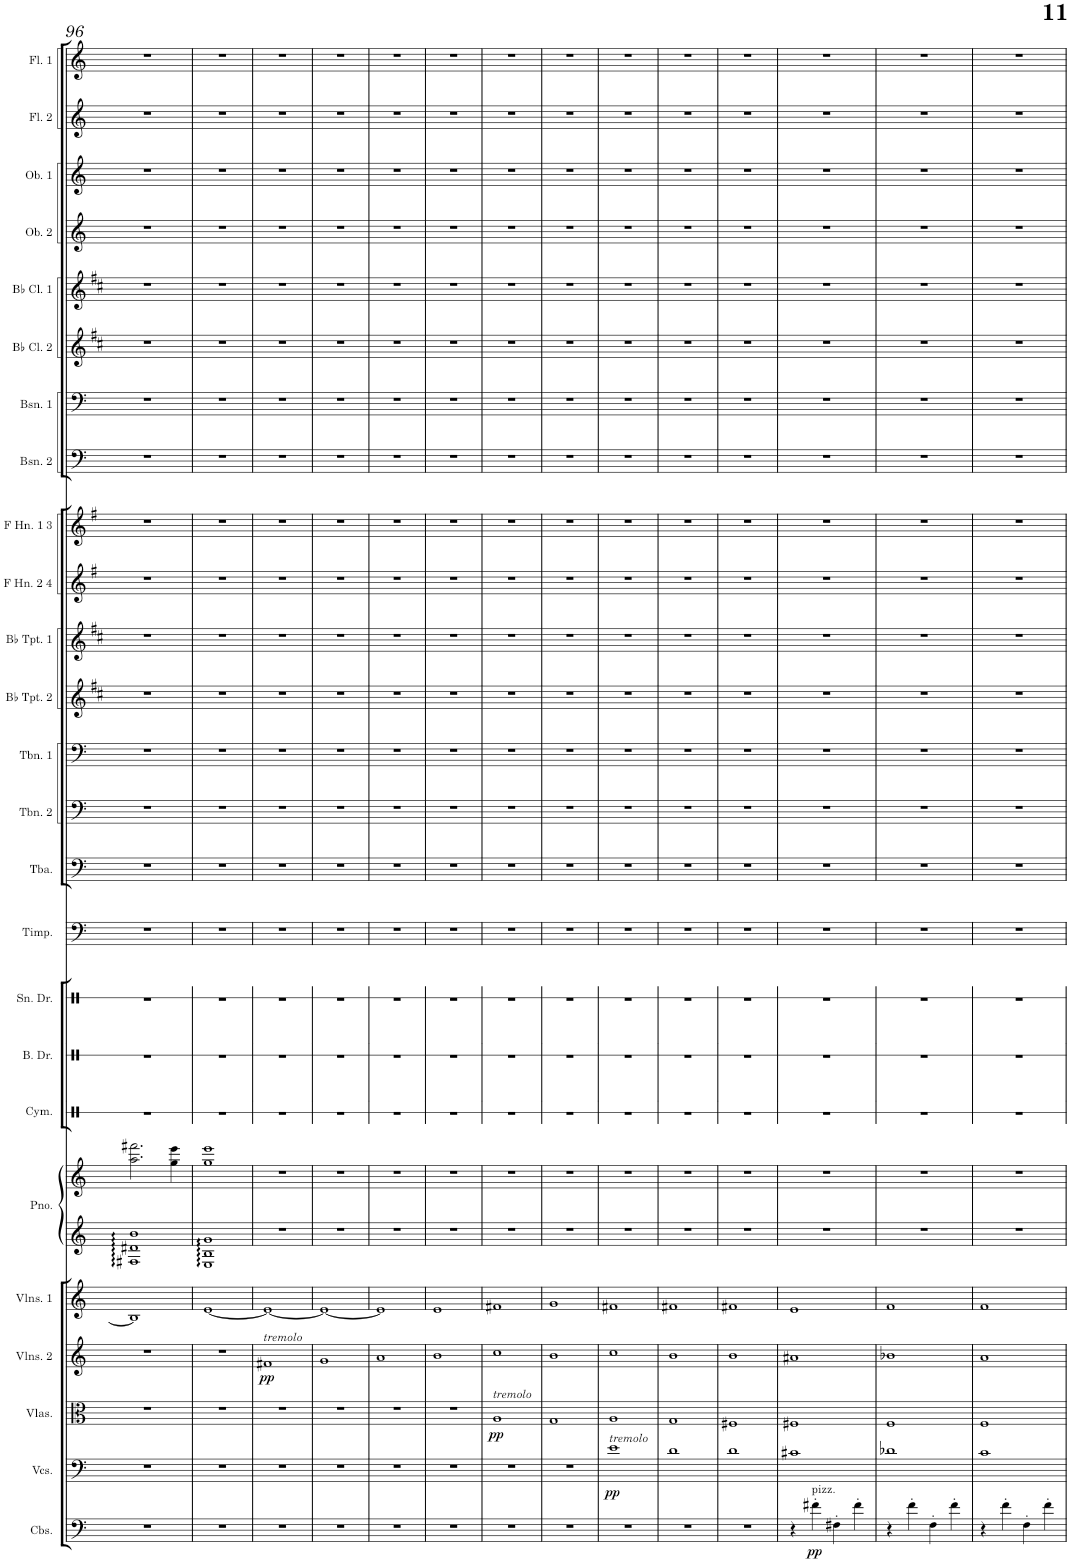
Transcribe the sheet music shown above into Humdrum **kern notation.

**kern	**dynam	**kern	**dynam	**kern	**dynam	**kern	**dynam	**kern	**kern	**kern	**kern	**kern	**kern	**kern	**kern	**kern	**kern	**kern	**kern	**kern	**kern	**kern	**kern	**kern	**kern	**kern	**kern	**kern	**kern
*part25	*part25	*part24	*part24	*part23	*part23	*part22	*part22	*part21	*part20	*part20	*part19	*part18	*part17	*part16	*part15	*part14	*part13	*part12	*part11	*part10	*part9	*part8	*part7	*part6	*part5	*part4	*part3	*part2	*part1
*staff26	*staff26	*staff25	*staff25	*staff24	*staff24	*staff23	*staff23	*staff22	*staff21	*staff20	*staff19	*staff18	*staff17	*staff16	*staff15	*staff14	*staff13	*staff12	*staff11	*staff10	*staff9	*staff8	*staff7	*staff6	*staff5	*staff4	*staff3	*staff2	*staff1
*I"Contrabasses	*	*I"Violoncellos	*	*I"Violas	*	*I"Violins 2	*	*I"Violins 1	*I"Piano	*	*I"Cymbal	*I"Bass Drum	*I"Snare Drum	*I"Timpani	*I"Tuba	*I"Trombone 2	*I"Trombone 1	*I"Bb Trumpet 2	*I"Bb Trumpet 1	*I"F Horn 2 &amp; 4	*I"F Horn 1 &amp; 3	*I"Bassoon 2	*I"Bassoon 1	*I"Bb Clarinet 2	*I"Bb Clarinet 1	*I"Oboe 2	*I"Oboe 1	*I"Flute 2	*I"Flute 1
*I'Cbs.	*	*I'Vcs.	*	*I'Vlas.	*	*I'Vlns. 2	*	*I'Vlns. 1	*I'Pno.	*	*I'Cym.	*I'B. Dr.	*I'Sn. Dr.	*I'Timp.	*I'Tba.	*I'Tbn. 2	*I'Tbn. 1	*I'Bb Tpt. 2	*I'Bb Tpt. 1	*I'F Hn. 2 4	*I'F Hn. 1 3	*I'Bsn. 2	*I'Bsn. 1	*I'Bb Cl. 2	*I'Bb Cl. 1	*I'Ob. 2	*I'Ob. 1	*I'Fl. 2	*I'Fl. 1
!!LO:PB:g=z
*clefF4	*	*clefF4	*	*clefC3	*	*clefG2	*	*clefG2	*clefG2	*clefG2	*clefX	*clefX	*clefX	*clefF4	*clefF4	*clefF4	*clefF4	*clefG2	*clefG2	*clefG2	*clefG2	*clefF4	*clefF4	*clefG2	*clefG2	*clefG2	*clefG2	*clefG2	*clefG2
*Trd7c12	*	*	*	*	*	*	*	*	*	*	*	*	*	*	*	*	*	*Trd1c2	*Trd1c2	*Trd4c7	*Trd4c7	*	*	*Trd1c2	*Trd1c2	*	*	*	*
*k[]	*	*k[]	*	*k[]	*	*k[]	*	*k[]	*k[]	*k[]	*k[]	*k[]	*k[]	*k[]	*k[]	*k[]	*k[]	*k[f#c#]	*k[f#c#]	*k[f#]	*k[f#]	*k[]	*k[]	*k[f#c#]	*k[f#c#]	*k[]	*k[]	*k[]	*k[]
*M4/4	*	*M4/4	*	*M4/4	*	*M4/4	*	*M4/4	*M4/4	*M4/4	*M4/4	*M4/4	*M4/4	*M4/4	*M4/4	*M4/4	*M4/4	*M4/4	*M4/4	*M4/4	*M4/4	*M4/4	*M4/4	*M4/4	*M4/4	*M4/4	*M4/4	*M4/4	*M4/4
=96	=96	=96	=96	=96	=96	=96	=96	=96	=96	=96	=96	=96	=96	=96	=96	=96	=96	=96	=96	=96	=96	=96	=96	=96	=96	=96	=96	=96	=96
1r	.	1r	.	1r	.	1r	.	1B]	1F#X 1d#X 1b	2.aa\ 2.fff#X\	1r	1r	1r	1r	1r	1r	1r	1r	1r	1r	1r	1r	1r	1r	1r	1r	1r	1r	1r
.	.	.	.	.	.	.	.	.	.	4gg\ 4eee\	.	.	.	.	.	.	.	.	.	.	.	.	.	.	.	.	.	.	.
=97	=97	=97	=97	=97	=97	=97	=97	=97	=97	=97	=97	=97	=97	=97	=97	=97	=97	=97	=97	=97	=97	=97	=97	=97	=97	=97	=97	=97	=97
1r	.	1r	.	1r	.	1r	.	[1e	1E 1B 1g	1gg 1eee	1r	1r	1r	1r	1r	1r	1r	1r	1r	1r	1r	1r	1r	1r	1r	1r	1r	1r	1r
=98	=98	=98	=98	=98	=98	=98	=98	=98	=98	=98	=98	=98	=98	=98	=98	=98	=98	=98	=98	=98	=98	=98	=98	=98	=98	=98	=98	=98	=98
!	!	!	!	!	!	!LO:TX:a:i:t=tremolo	!	!	!	!	!	!	!	!	!	!	!	!	!	!	!	!	!	!	!	!	!	!	!
!	!	!	!	!	!	!	!LO:DY:b	!	!	!	!	!	!	!	!	!	!	!	!	!	!	!	!	!	!	!	!	!	!
1r	.	1r	.	1r	.	1f#X	pp	1e_	1r	1r	1r	1r	1r	1r	1r	1r	1r	1r	1r	1r	1r	1r	1r	1r	1r	1r	1r	1r	1r
=99	=99	=99	=99	=99	=99	=99	=99	=99	=99	=99	=99	=99	=99	=99	=99	=99	=99	=99	=99	=99	=99	=99	=99	=99	=99	=99	=99	=99	=99
1r	.	1r	.	1r	.	1g	.	1e_	1r	1r	1r	1r	1r	1r	1r	1r	1r	1r	1r	1r	1r	1r	1r	1r	1r	1r	1r	1r	1r
=100	=100	=100	=100	=100	=100	=100	=100	=100	=100	=100	=100	=100	=100	=100	=100	=100	=100	=100	=100	=100	=100	=100	=100	=100	=100	=100	=100	=100	=100
1r	.	1r	.	1r	.	1a	.	1e]	1r	1r	1r	1r	1r	1r	1r	1r	1r	1r	1r	1r	1r	1r	1r	1r	1r	1r	1r	1r	1r
=101	=101	=101	=101	=101	=101	=101	=101	=101	=101	=101	=101	=101	=101	=101	=101	=101	=101	=101	=101	=101	=101	=101	=101	=101	=101	=101	=101	=101	=101
1r	.	1r	.	1r	.	1b	.	1e	1r	1r	1r	1r	1r	1r	1r	1r	1r	1r	1r	1r	1r	1r	1r	1r	1r	1r	1r	1r	1r
=102	=102	=102	=102	=102	=102	=102	=102	=102	=102	=102	=102	=102	=102	=102	=102	=102	=102	=102	=102	=102	=102	=102	=102	=102	=102	=102	=102	=102	=102
!	!	!	!	!LO:TX:a:i:t=tremolo	!	!	!	!	!	!	!	!	!	!	!	!	!	!	!	!	!	!	!	!	!	!	!	!	!
!	!	!	!	!	!LO:DY:b	!	!	!	!	!	!	!	!	!	!	!	!	!	!	!	!	!	!	!	!	!	!	!	!
1r	.	1r	.	1A	pp	1cc	.	1f#X	1r	1r	1r	1r	1r	1r	1r	1r	1r	1r	1r	1r	1r	1r	1r	1r	1r	1r	1r	1r	1r
=103	=103	=103	=103	=103	=103	=103	=103	=103	=103	=103	=103	=103	=103	=103	=103	=103	=103	=103	=103	=103	=103	=103	=103	=103	=103	=103	=103	=103	=103
1r	.	1r	.	1G	.	1b	.	1g	1r	1r	1r	1r	1r	1r	1r	1r	1r	1r	1r	1r	1r	1r	1r	1r	1r	1r	1r	1r	1r
=104	=104	=104	=104	=104	=104	=104	=104	=104	=104	=104	=104	=104	=104	=104	=104	=104	=104	=104	=104	=104	=104	=104	=104	=104	=104	=104	=104	=104	=104
!	!	!LO:TX:a:i:t=tremolo	!	!	!	!	!	!	!	!	!	!	!	!	!	!	!	!	!	!	!	!	!	!	!	!	!	!	!
!	!	!	!LO:DY:b	!	!	!	!	!	!	!	!	!	!	!	!	!	!	!	!	!	!	!	!	!	!	!	!	!	!
1r	.	1e	pp	1A	.	1cc	.	1f#X	1r	1r	1r	1r	1r	1r	1r	1r	1r	1r	1r	1r	1r	1r	1r	1r	1r	1r	1r	1r	1r
=105	=105	=105	=105	=105	=105	=105	=105	=105	=105	=105	=105	=105	=105	=105	=105	=105	=105	=105	=105	=105	=105	=105	=105	=105	=105	=105	=105	=105	=105
1r	.	1d	.	1G	.	1b	.	1f#X	1r	1r	1r	1r	1r	1r	1r	1r	1r	1r	1r	1r	1r	1r	1r	1r	1r	1r	1r	1r	1r
=106	=106	=106	=106	=106	=106	=106	=106	=106	=106	=106	=106	=106	=106	=106	=106	=106	=106	=106	=106	=106	=106	=106	=106	=106	=106	=106	=106	=106	=106
1r	.	1d	.	1F#X	.	1b	.	1f#X	1r	1r	1r	1r	1r	1r	1r	1r	1r	1r	1r	1r	1r	1r	1r	1r	1r	1r	1r	1r	1r
=107	=107	=107	=107	=107	=107	=107	=107	=107	=107	=107	=107	=107	=107	=107	=107	=107	=107	=107	=107	=107	=107	=107	=107	=107	=107	=107	=107	=107	=107
4r	.	1c#X	.	1F#X	.	1a#X	.	1e	1r	1r	1r	1r	1r	1r	1r	1r	1r	1r	1r	1r	1r	1r	1r	1r	1r	1r	1r	1r	1r
!LO:TX:a:t=pizz.	!	!	!	!	!	!	!	!	!	!	!	!	!	!	!	!	!	!	!	!	!	!	!	!	!	!	!	!	!
!	!LO:DY:b	!	!	!	!	!	!	!	!	!	!	!	!	!	!	!	!	!	!	!	!	!	!	!	!	!	!	!	!
4f#X'\	pp	.	.	.	.	.	.	.	.	.	.	.	.	.	.	.	.	.	.	.	.	.	.	.	.	.	.	.	.
4F#X'\	.	.	.	.	.	.	.	.	.	.	.	.	.	.	.	.	.	.	.	.	.	.	.	.	.	.	.	.	.
4f#'\	.	.	.	.	.	.	.	.	.	.	.	.	.	.	.	.	.	.	.	.	.	.	.	.	.	.	.	.	.
=108	=108	=108	=108	=108	=108	=108	=108	=108	=108	=108	=108	=108	=108	=108	=108	=108	=108	=108	=108	=108	=108	=108	=108	=108	=108	=108	=108	=108	=108
4r	.	1d-X	.	1F	.	1b-X	.	1f	1r	1r	1r	1r	1r	1r	1r	1r	1r	1r	1r	1r	1r	1r	1r	1r	1r	1r	1r	1r	1r
4f'\	.	.	.	.	.	.	.	.	.	.	.	.	.	.	.	.	.	.	.	.	.	.	.	.	.	.	.	.	.
4F'\	.	.	.	.	.	.	.	.	.	.	.	.	.	.	.	.	.	.	.	.	.	.	.	.	.	.	.	.	.
4f'\	.	.	.	.	.	.	.	.	.	.	.	.	.	.	.	.	.	.	.	.	.	.	.	.	.	.	.	.	.
=109	=109	=109	=109	=109	=109	=109	=109	=109	=109	=109	=109	=109	=109	=109	=109	=109	=109	=109	=109	=109	=109	=109	=109	=109	=109	=109	=109	=109	=109
4r	.	1c	.	1F	.	1a	.	1f	1r	1r	1r	1r	1r	1r	1r	1r	1r	1r	1r	1r	1r	1r	1r	1r	1r	1r	1r	1r	1r
4f'\	.	.	.	.	.	.	.	.	.	.	.	.	.	.	.	.	.	.	.	.	.	.	.	.	.	.	.	.	.
4F'\	.	.	.	.	.	.	.	.	.	.	.	.	.	.	.	.	.	.	.	.	.	.	.	.	.	.	.	.	.
4f'\	.	.	.	.	.	.	.	.	.	.	.	.	.	.	.	.	.	.	.	.	.	.	.	.	.	.	.	.	.
=	=	=	=	=	=	=	=	=	=	=	=	=	=	=	=	=	=	=	=	=	=	=	=	=	=	=	=	=	=
*-	*-	*-	*-	*-	*-	*-	*-	*-	*-	*-	*-	*-	*-	*-	*-	*-	*-	*-	*-	*-	*-	*-	*-	*-	*-	*-	*-	*-	*-
